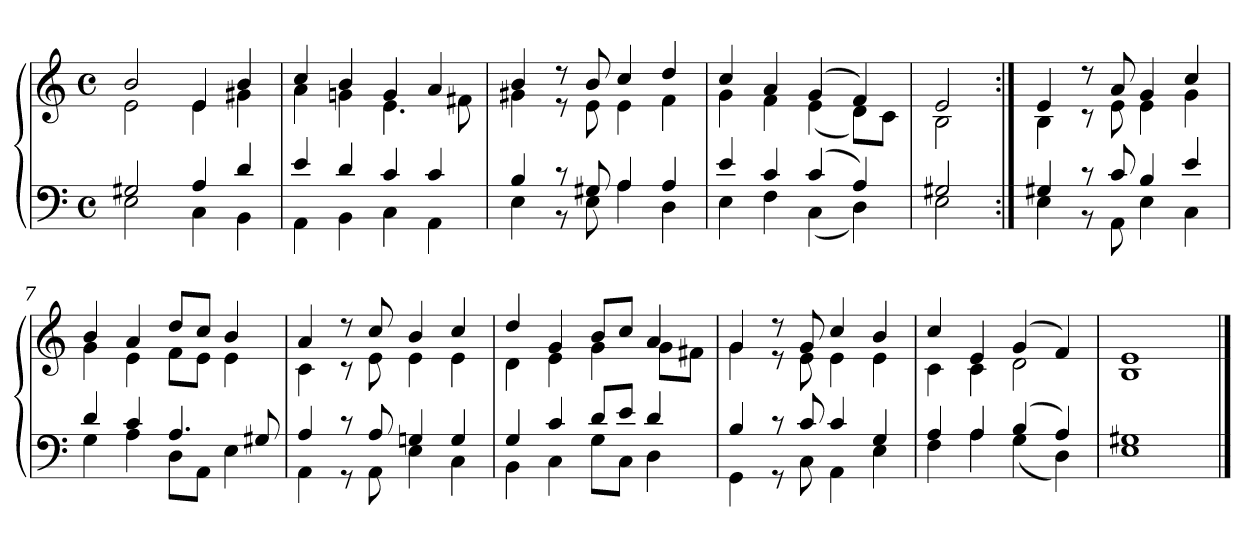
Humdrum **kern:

**kern	**kern
*part1	*part1
*staff2	*staff1
*clefF4	*clefG2
*k[]	*k[]
*E:phr	*E:phr
*M4/4	*M4/4
*met(c)	*met(c)
=1	=1
*^	*^
2G#X	2E	2b	2e
4A	4C	4e	4e
4d	4BB	4b	4g#X
=2	=2	=2	=2
4e	4AA	4cc	4a
4d	4BB	4b	4gn
4c	4C	4g	4.e
4c	4AA	4a	.
.	.	.	8f#X
=3	=3	=3	=3
4B	4E	4b	4g#X
8r	8r	8r	8r
8G#X	8E	8b	8e
4A	4A	4cc	4e
4A	4D	4dd	4f
=4	=4	=4	=4
4e	4E	4cc	4g
4c	4F	4a	4f
(4c	(4C	(4g	(4e
4A)	4D)	4f)	8dL)
.	.	.	8cJ
=5	=5	=5	=5
2G#X	2E	2e	2B
=6:|!	=6:|!	=6:|!	=6:|!
4G#X	4E	4e	4B
8r	8r	8r	8r
8c	8AA	8a	8e
4B	4E	4g	4e
4e	4C	4cc	4g
=7	=7	=7	=7
4d	4G	4b	4g
4c	4A	4a	4e
4.A	8DL	8ddL	8fL
.	8AAJ	8ccJ	8eJ
.	4E	4b	4e
8G#X	.	.	.
=8	=8	=8	=8
4A	4AA	4a	4c
8r	8r	8r	8r
8A	8AA	8cc	8e
4Gn	4E	4b	4e
4G	4C	4cc	4e
=9	=9	=9	=9
4G	4BB	4dd	4d
4c	4C	4g	4e
8dL	8GL	8bL	4g
8eJ	8CJ	8ccJ	.
4d	4D	4a	8gL
.	.	.	8f#XJ
=10	=10	=10	=10
4B	4GG	4g	4g
8r	8r	8r	8r
8c	8C	8g	8e
4c	4AA	4cc	4e
4G	4E	4b	4e
=11	=11	=11	=11
4A	4F	4cc	4c
4A	4A	4e	4c
(4B	(4G	(4g	2d
4A)	4D)	4f)	.
=12	=12	=12	=12
1G#X	1E	1e	1B
*v	*v	*	*
*	*v	*v
==	==
*-	*-
